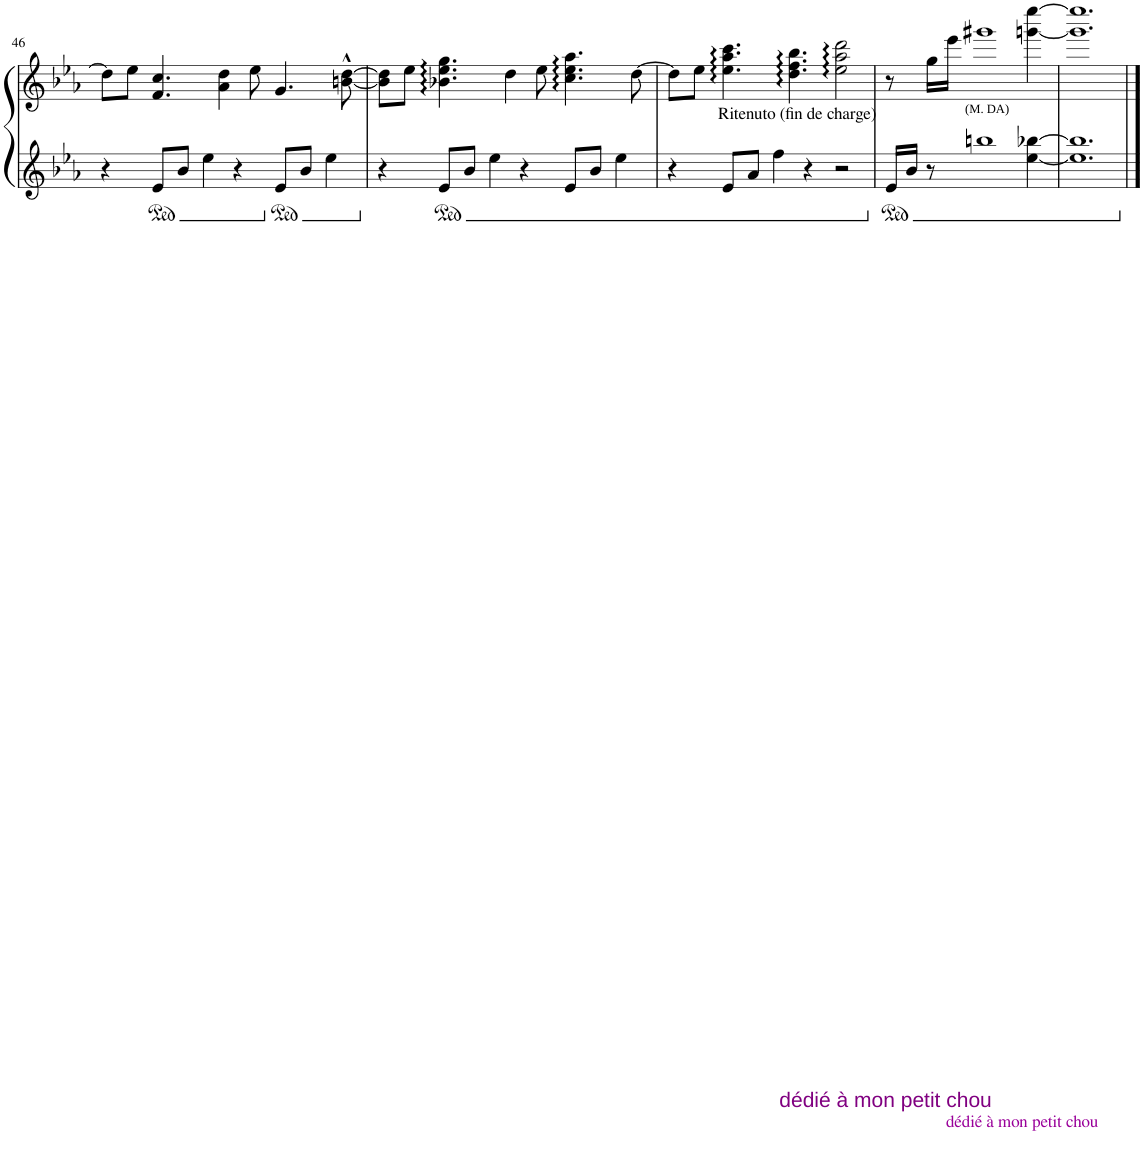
**kern	**kern
*part1	*part1
*staff2	*staff1
*I"Piano	*
*I'Pno	*
!!LO:PB:g=z
*clefG2	*clefG2
*k[b-e-a-]	*k[b-e-a-]
*M6/4	*M6/4
=46	=46
4r	8dd\L]
.	8ee-\J
8e-/L	4.f/ 4.cc/
8b-/J	.
4ee-\	.
.	4a-\ 4dd\
4r	.
.	8ee-\
8e-/L	4.g/
8b-/J	.
4ee-\	.
.	[8bn\^^ [8dd\^^
=47	=47
4r	8b\] 8dd\]L
.	8ee-\J
8e-/L	4.b-X\ 4.ee-\ 4.gg\
8b-/J	.
4ee-\	.
.	4dd\
4r	.
.	8ee-\
8e-/L	4.cc\ 4.ee-\ 4.aa-\
8b-/J	.
4ee-\	.
.	[8dd\
=48	=48
4r	8dd\L]
.	8ee-\J
!	!LO:TX:b:t=Ritenuto (fin de charge)
8e-/L	4.ee-\ 4.aa-\ 4.ccc\
8a-/J	.
4ff\	.
.	4.dd\ 4.ff\ 4.bb-\
4r	.
2r	2ee-\ 2aa-\ 2ddd\
=49	=49
16e-/LL	8r
16b-/JJ	.
8r	16gg\LL
.	16eee-\JJ
!	!LO:TX:b:t=(M. DA)
1bbn	1ggg#X
[4ee-\ [4bb-X\	[4gggn\ [4eeee-\
=50	=50
!LO:TX:b:color=#800080:t=dédié à mon petit chou	!
!LO:TX:b:color=#990099:t=dédié à mon petit chou	!
1.ee-] 1.bb-]	1.ggg] 1.eeee-]
==	==
*-	*-
